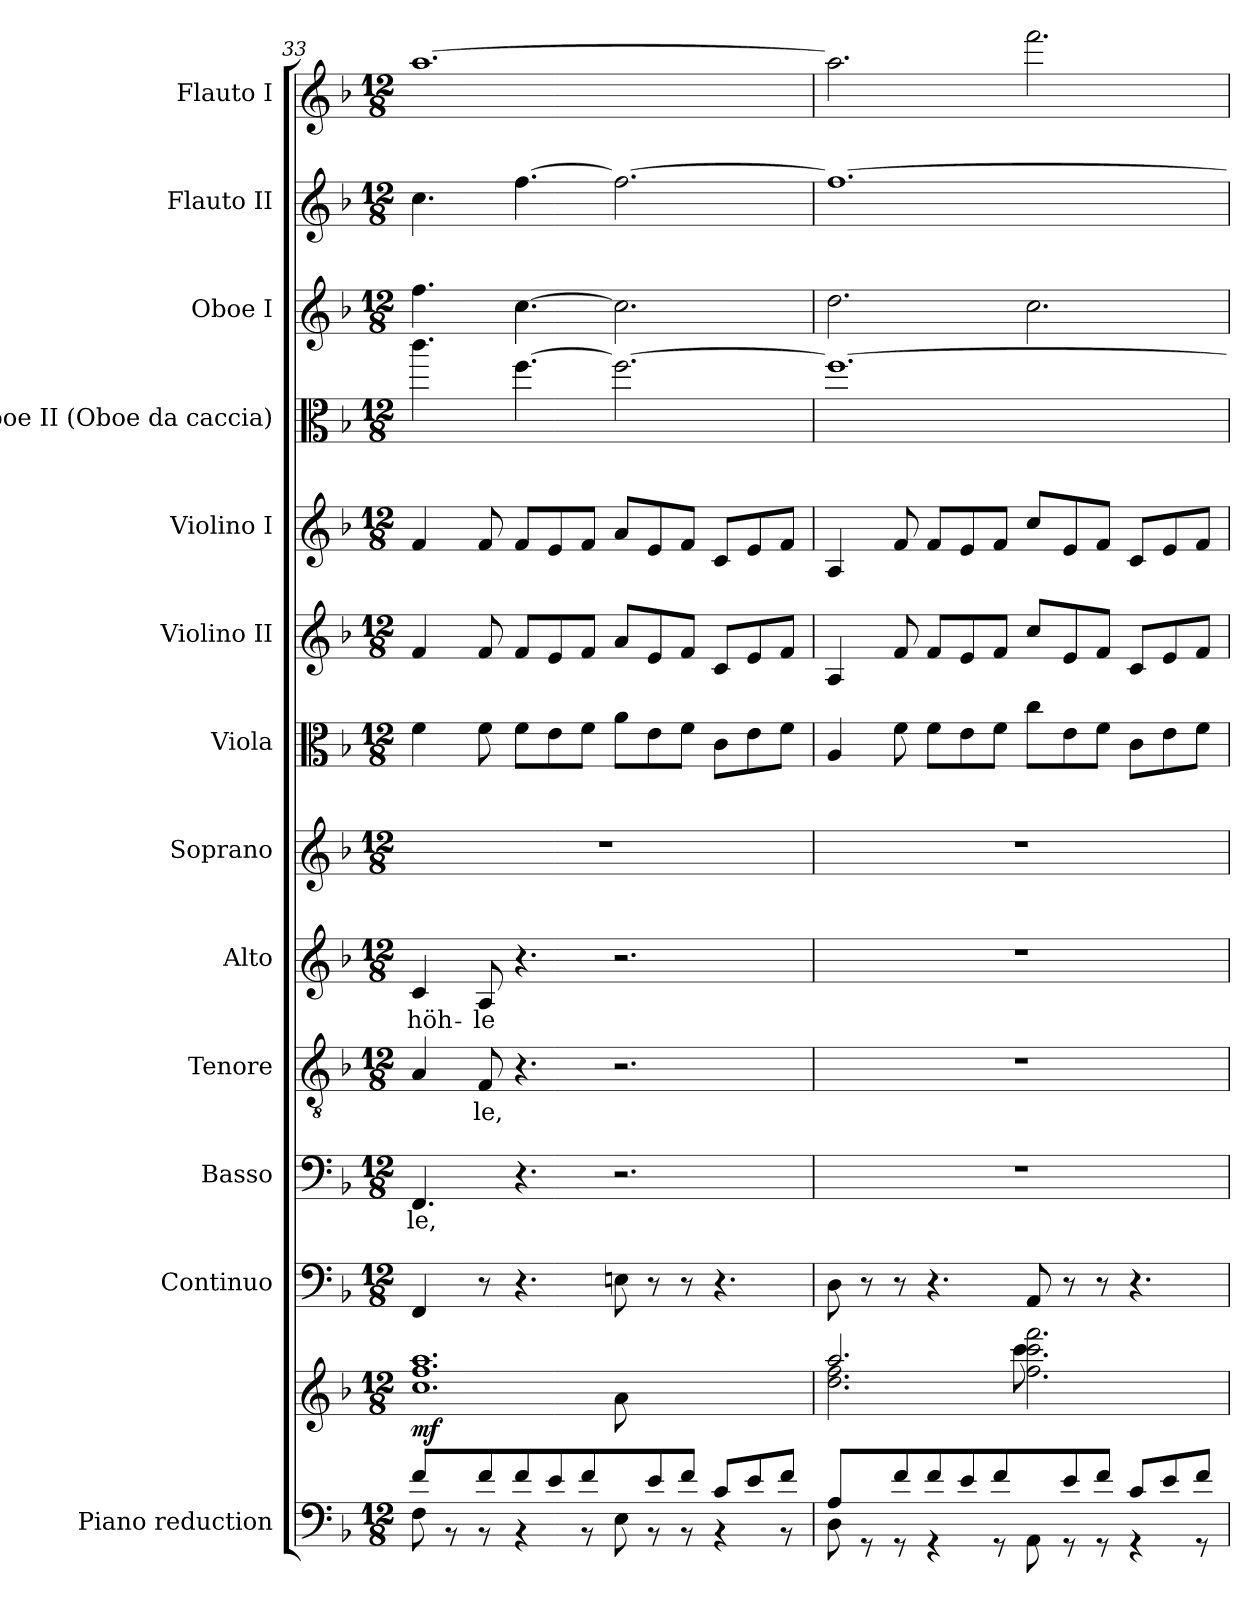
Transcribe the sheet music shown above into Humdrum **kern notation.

**kern	**kern	**dynam	**kern	**kern	**text	**kern	**text	**kern	**text	**kern	**kern	**kern	**kern	**kern	**kern	**kern	**kern
*part13	*part13	*part13	*part12	*part11	*part11	*part10	*part10	*part9	*part9	*part8	*part7	*part6	*part5	*part4	*part3	*part2	*part1
*staff14	*staff13	*staff13/14	*staff12	*staff11	*staff11	*staff10	*staff10	*staff9	*staff9	*staff8	*staff7	*staff6	*staff5	*staff4	*staff3	*staff2	*staff1
*I"Piano reduction	*	*	*I"Continuo	*I"Basso	*	*I"Tenore	*	*I"Alto	*	*I"Soprano	*I"Viola	*I"Violino II	*I"Violino I	*I"Oboe II (Oboe da caccia)	*I"Oboe I	*I"Flauto II	*I"Flauto I
*I'Pno	*	*	*	*	*	*	*	*	*	*	*I'Vla	*I'Vln	*I'Vln	*	*I'Ob	*I'Fl	*I'Fl
*clefF4	*clefG2	*	*clefF4	*clefF4	*	*clefGv2	*	*clefG2	*	*clefG2	*clefC3	*clefG2	*clefG2	*clefC3	*clefG2	*clefG2	*clefG2
*	*	*	*	*	*	*	*	*	*	*	*	*	*	*ITrd12c21	*	*	*
*k[b-]	*k[b-]	*	*k[b-]	*k[b-]	*	*k[b-]	*	*k[b-]	*	*k[b-]	*k[b-]	*k[b-]	*k[b-]	*k[b-]	*k[b-]	*k[b-]	*k[b-]
*M12/8	*M12/8	*	*M12/8	*M12/8	*	*M12/8	*	*M12/8	*	*M12/8	*M12/8	*M12/8	*M12/8	*M12/8	*M12/8	*M12/8	*M12/8
=33	=33	=33	=33	=33	=33	=33	=33	=33	=33	=33	=33	=33	=33	=33	=33	=33	=33
*^	*^	*	*	*	*	*	*	*	*	*	*	*	*	*	*	*	*
!	!	!	!	!LO:DY:b	!	!	!LO:LY:b	!	!	!	!LO:LY:b	!	!	!	!	!	!	!	!
4f/	8F\	1.cc 1.ff 1.aa	2.ryy	mf	4FF/	4.FF/	-le,	4A/	.	4c/	-höh-	1.r	4f\	4f/	4f/	4.cc\	4.ff\	4.cc\	[1.aa
.	8r	.	.	.	.	.	.	.	.	.	.	.	.	.	.	.	.	.	.
!	!	!	!	!	!	!	!	!	!LO:LY:b	!	!LO:LY:b	!	!	!	!	!	!	!	!
8f/	8r	.	.	.	8r	.	.	8F/	-le,	8A/	-le	.	8f\	8f/	8f/	.	.	.	.
8f/L	4r	.	.	.	4.r	4.r	.	4.r	.	4.r	.	.	8f\L	8f/L	8f/L	[4.f\	[4.cc\	[4.ff\	.
8e/	.	.	.	.	.	.	.	.	.	.	.	.	8e\	8e/	8e/	.	.	.	.
8f/J	8r	.	.	.	.	.	.	.	.	.	.	.	8f\J	8f/J	8f/J	.	.	.	.
8ryy	8E\	.	8a\L	.	8En\	2.r	.	2.r	.	2.r	.	.	8a\L	8a/L	8a/L	2.f\_	2.cc\]	2.ff\_	.
8e/	8r	.	2ryy	.	8r	.	.	.	.	.	.	.	8e\	8e/	8e/	.	.	.	.
8f/J	8r	.	.	.	8r	.	.	.	.	.	.	.	8f\J	8f/J	8f/J	.	.	.	.
8c/L	4r	.	.	.	4.r	.	.	.	.	.	.	.	8c\L	8c/L	8c/L	.	.	.	.
8e/	.	.	.	.	.	.	.	.	.	.	.	.	8e\	8e/	8e/	.	.	.	.
8f/J	8r	.	8ryy	.	.	.	.	.	.	.	.	.	8f\J	8f/J	8f/J	.	.	.	.
!!LO:PB:g=z
=34	=34	=34	=34	=34	=34	=34	=34	=34	=34	=34	=34	=34	=34	=34	=34	=34	=34	=34	=34
*	*	*	*^	*	*	*	*	*	*	*	*	*	*	*	*	*	*	*	*
4A/	8D\	2.aa/	2.dd\ 2.ff\	2.ryy	.	8D\	1.r	.	1.r	.	1.r	.	1.r	4A/	4A/	4A/	1.f_	2.dd\	1.ff_	2.aa\]
.	8r	.	.	.	.	8r	.	.	.	.	.	.	.	.	.	.	.	.	.	.
8f/	8r	.	.	.	.	8r	.	.	.	.	.	.	.	8f\	8f/	8f/	.	.	.	.
8f/L	4r	.	.	.	.	4.r	.	.	.	.	.	.	.	8f\L	8f/L	8f/L	.	.	.	.
8e/	.	.	.	.	.	.	.	.	.	.	.	.	.	8e\	8e/	8e/	.	.	.	.
8f/J	8r	.	.	.	.	.	.	.	.	.	.	.	.	8f\J	8f/J	8f/J	.	.	.	.
8ryy	8AA\	2.ff\ 2.ccc\ 2.fff\	2.ryy	8ccc\L	.	8AA/	.	.	.	.	.	.	.	8cc\L	8cc/L	8cc/L	.	2.cc\	.	2.fff\
8e/	8r	.	.	2ryy	.	8r	.	.	.	.	.	.	.	8e\	8e/	8e/	.	.	.	.
8f/J	8r	.	.	.	.	8r	.	.	.	.	.	.	.	8f\J	8f/J	8f/J	.	.	.	.
8c/L	4r	.	.	.	.	4.r	.	.	.	.	.	.	.	8c\L	8c/L	8c/L	.	.	.	.
8e/	.	.	.	.	.	.	.	.	.	.	.	.	.	8e\	8e/	8e/	.	.	.	.
8f/J	8r	.	.	8ryy	.	.	.	.	.	.	.	.	.	8f\J	8f/J	8f/J	.	.	.	.
*v	*v	*	*	*	*	*	*	*	*	*	*	*	*	*	*	*	*	*	*	*
*	*v	*v	*v	*	*	*	*	*	*	*	*	*	*	*	*	*	*	*	*
=	=	=	=	=	=	=	=	=	=	=	=	=	=	=	=	=	=
*-	*-	*-	*-	*-	*-	*-	*-	*-	*-	*-	*-	*-	*-	*-	*-	*-	*-
